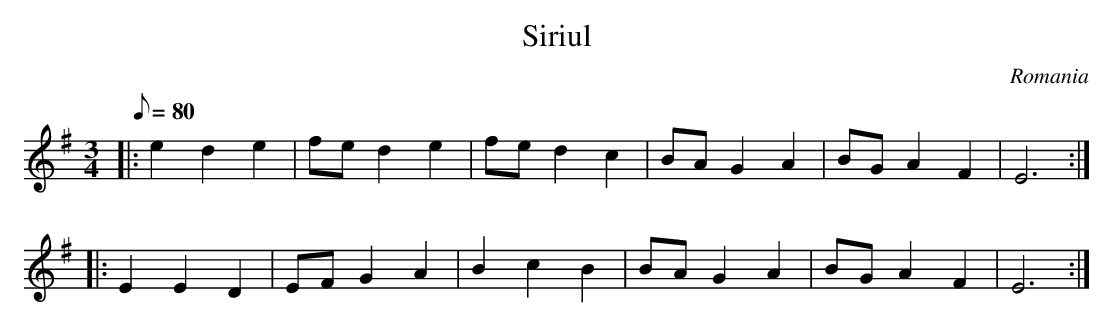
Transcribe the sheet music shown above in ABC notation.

X:1
T: Siriul
O: Romania
L: 1/8
M: 3/4
Q: 1/8=80
K: EM
|: e2 d2 e2 | fe d2 e2 | fe d2 c2 | BA G2 A2 | BG A2 F2 | E6 :|
|: E2 E2 D2 | EF G2 A2 | B2 c2 B2 | BA G2 A2 | BG A2 F2 | E6 :|
